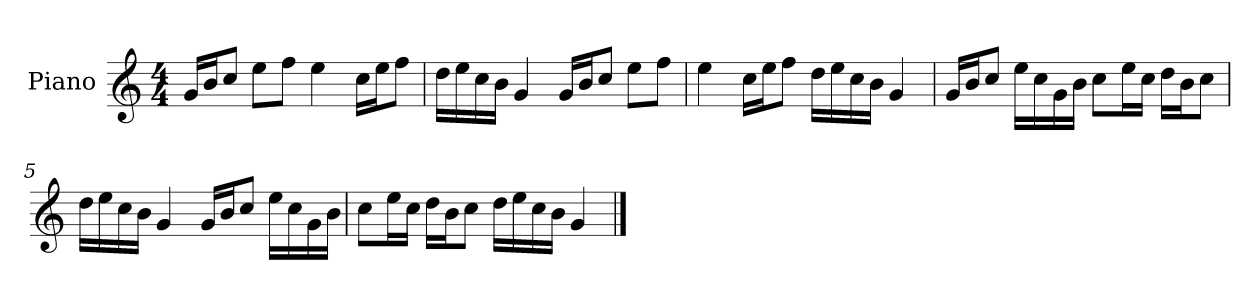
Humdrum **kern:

**kern
*part1
*staff1
*I"Piano
*I'P-no
*clefG2
*k[]
*M4/4
*MM90
=1
16g/LL
16b/J
8cc/J
8ee\L
8ff\J
4ee\
16cc\LL
16ee\J
8ff\J
=2
16dd\LL
16ee\
16cc\
16b\JJ
4g/
16g/LL
16b/J
8cc/J
8ee\L
8ff\J
=3
4ee\
16cc\LL
16ee\J
8ff\J
16dd\LL
16ee\
16cc\
16b\JJ
4g/
=4
16g/LL
16b/J
8cc/J
16ee\LL
16cc\
16g\
16b\JJ
8cc\L
16ee\L
16cc\JJ
16dd\LL
16b\J
8cc\J
!!LO:LB:g=z
=5
16dd\LL
16ee\
16cc\
16b\JJ
4g/
16g/LL
16b/J
8cc/J
16ee\LL
16cc\
16g\
16b\JJ
=6
8cc\L
16ee\L
16cc\JJ
16dd\LL
16b\J
8cc\J
16dd\LL
16ee\
16cc\
16b\JJ
4g/
==
*-
